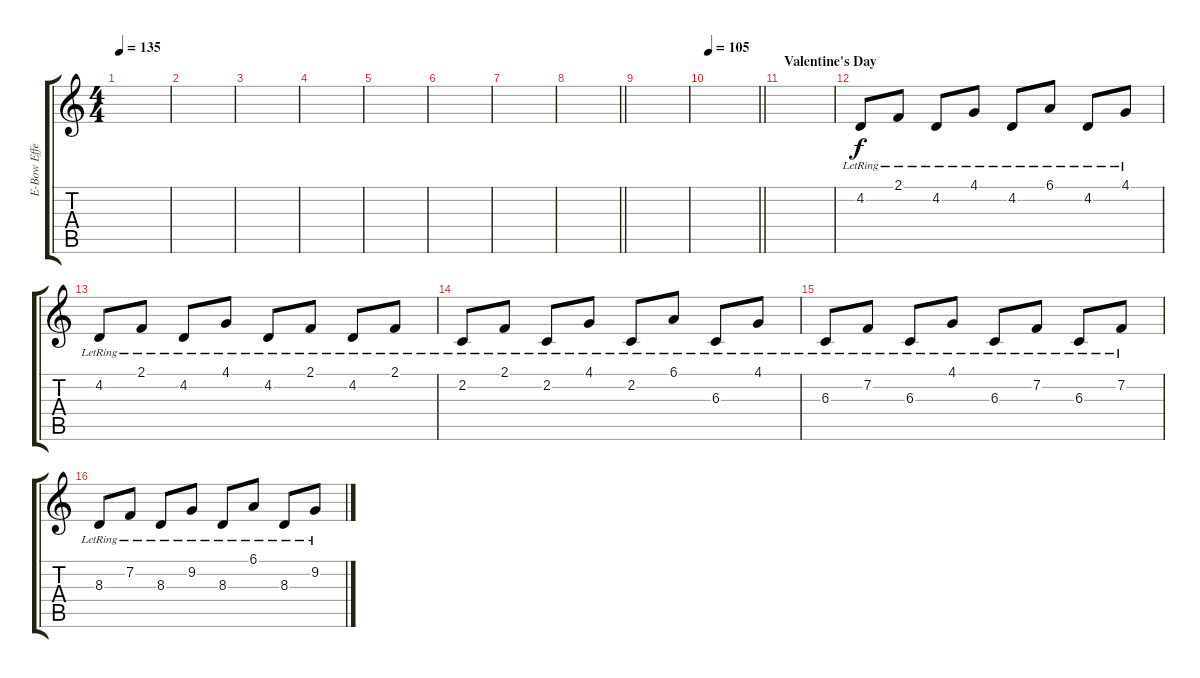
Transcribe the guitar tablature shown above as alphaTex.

\track ("E-Bow Effect [Gtr.1 Brad]" "E-Bow Effe") {instrument bagpipe}
\staff {score tabs}
\tuning (Eb4 Bb3 Gb3 Db3 Ab2 Db2) {hide}
\ts (4 4)
\tempo 135
\clef g2
\ks c
|
|
|
|
|
|
|
\barLineRight lightlight
|
|
\tempo 105
\barLineRight lightlight
|
\section ("" "Valentine's Day")
|
4.2{lr}.8 2.1{lr}.8 4.2{lr}.8 4.1{lr}.8 4.2{lr}.8 6.1{lr}.8 4.2{lr}.8 4.1{lr}.8 |
4.2{lr}.8 2.1{lr}.8 4.2{lr}.8 4.1{lr}.8 4.2{lr}.8 2.1{lr}.8 4.2{lr}.8 2.1{lr}.8 |
2.2{lr}.8 2.1{lr}.8 2.2{lr}.8 4.1{lr}.8 2.2{lr}.8 6.1{lr}.8 6.3{lr}.8 4.1{lr}.8 |
6.3{lr}.8 7.2{lr}.8 6.3{lr}.8 4.1{lr}.8 6.3{lr}.8 7.2{lr}.8 6.3{lr}.8 7.2{lr}.8 |
8.3{lr}.8 7.2{lr}.8 8.3{lr}.8 9.2{lr}.8 8.3{lr}.8 6.1{lr}.8 8.3{lr}.8 9.2{lr}.8
